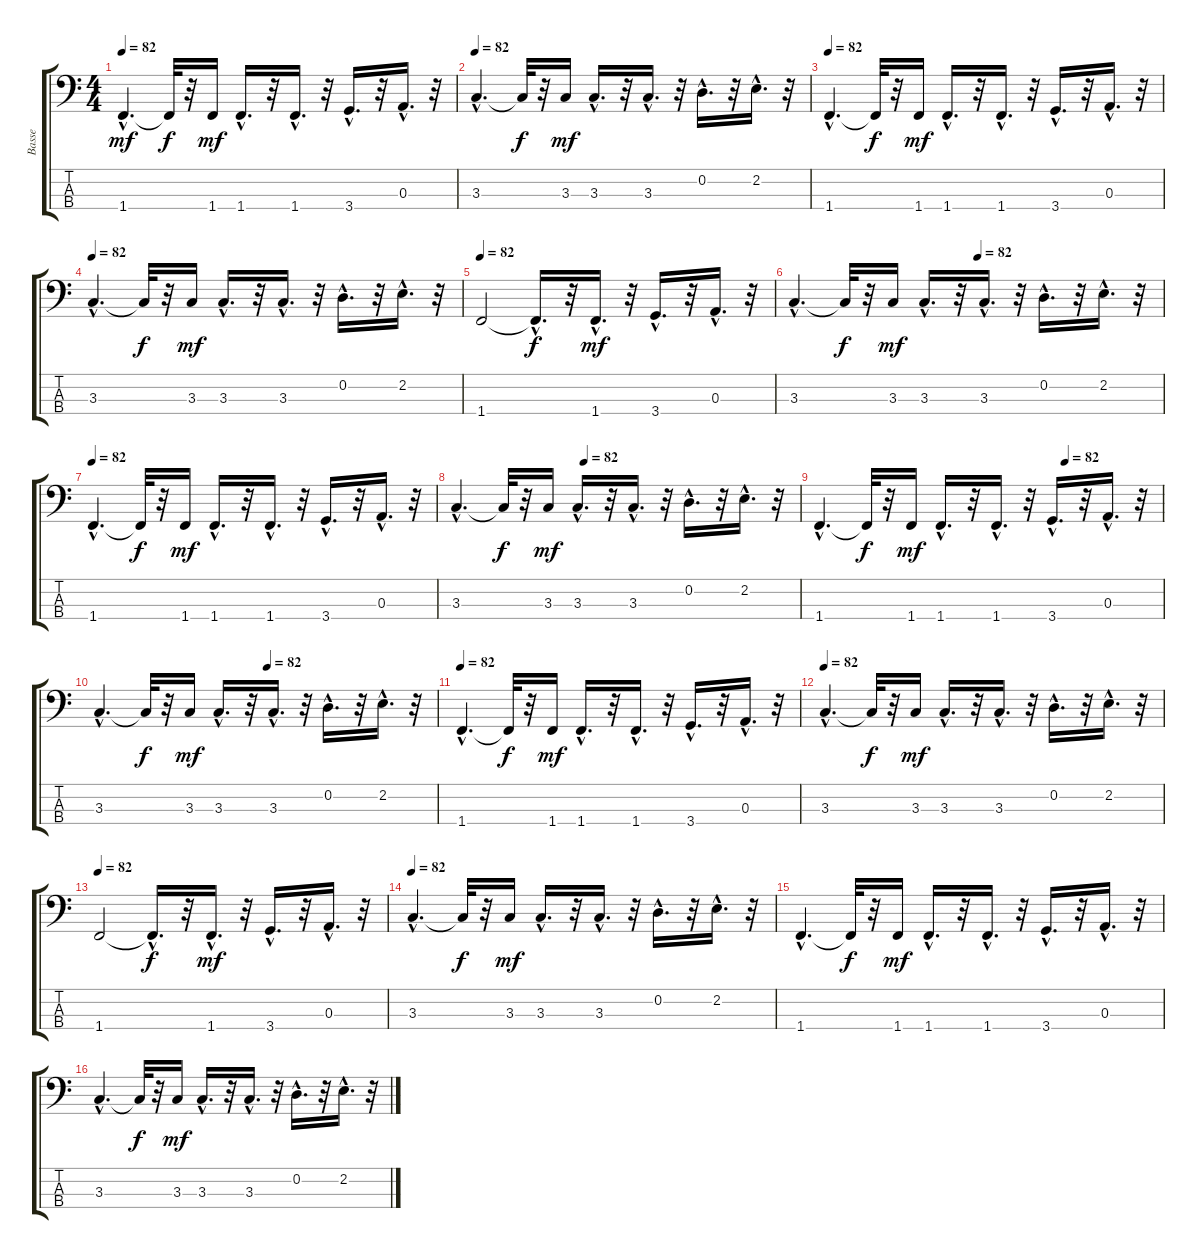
\track ("Basse" "Basse") {instrument acousticbass}
\staff {score tabs}
\tuning (G2 D2 A1 E1) {hide}
\ts (4 4)
\tempo 82
\clef f4
\ks c
1.4{hac}.4{d dy mf} 1.4{t}.32{dy f} r.32 1.4.16{dy mf} 1.4{hac}.16{d} r.32 1.4{hac}.16{d} r.32 3.4{hac}.16{d} r.32 0.3{hac}.16{d} r.32 |
\tempo 82
3.3{hac}.4{d} 3.3{t}.32{dy f} r.32 3.3.16{dy mf} 3.3{hac}.16{d} r.32 3.3{hac}.16{d} r.32 0.2{hac}.16{d} r.32 2.2{hac}.16{d} r.32 |
\tempo 82
1.4{hac}.4{d} 1.4{t}.32{dy f} r.32 1.4.16{dy mf} 1.4{hac}.16{d} r.32 1.4{hac}.16{d} r.32 3.4{hac}.16{d} r.32 0.3{hac}.16{d} r.32 |
\tempo 82
3.3{hac}.4{d} 3.3{t}.32{dy f} r.32 3.3.16{dy mf} 3.3{hac}.16{d} r.32 3.3{hac}.16{d} r.32 0.2{hac}.16{d} r.32 2.2{hac}.16{d} r.32 |
\tempo 82
1.4.2 1.4{hac t}.16{d dy f} r.32 1.4{hac}.16{d dy mf} r.32 3.4{hac}.16{d} r.32 0.3{hac}.16{d} r.32 |
\tempo (82 0.5)
3.3{hac}.4{d} 3.3{t}.32{dy f} r.32 3.3.16{dy mf} 3.3{hac}.16{d} r.32 3.3{hac}.16{d} r.32 0.2{hac}.16{d} r.32 2.2{hac}.16{d} r.32 |
\tempo 82
1.4{hac}.4{d} 1.4{t}.32{dy f} r.32 1.4.16{dy mf} 1.4{hac}.16{d} r.32 1.4{hac}.16{d} r.32 3.4{hac}.16{d} r.32 0.3{hac}.16{d} r.32 |
\tempo (82 0.375)
3.3{hac}.4{d} 3.3{t}.32{dy f} r.32 3.3.16{dy mf} 3.3{hac}.16{d} r.32 3.3{hac}.16{d} r.32 0.2{hac}.16{d} r.32 2.2{hac}.16{d} r.32 |
\tempo (82 0.71875)
1.4{hac}.4{d} 1.4{t}.32{dy f} r.32 1.4.16{dy mf} 1.4{hac}.16{d} r.32 1.4{hac}.16{d} r.32 3.4{hac}.16{d} r.32 0.3{hac}.16{d} r.32 |
\tempo (82 0.5)
3.3{hac}.4{d} 3.3{t}.32{dy f} r.32 3.3.16{dy mf} 3.3{hac}.16{d} r.32 3.3{hac}.16{d} r.32 0.2{hac}.16{d} r.32 2.2{hac}.16{d} r.32 |
\tempo 82
1.4{hac}.4{d} 1.4{t}.32{dy f} r.32 1.4.16{dy mf} 1.4{hac}.16{d} r.32 1.4{hac}.16{d} r.32 3.4{hac}.16{d} r.32 0.3{hac}.16{d} r.32 |
\tempo 82
3.3{hac}.4{d} 3.3{t}.32{dy f} r.32 3.3.16{dy mf} 3.3{hac}.16{d} r.32 3.3{hac}.16{d} r.32 0.2{hac}.16{d} r.32 2.2{hac}.16{d} r.32 |
\tempo 82
1.4.2 1.4{hac t}.16{d dy f} r.32 1.4{hac}.16{d dy mf} r.32 3.4{hac}.16{d} r.32 0.3{hac}.16{d} r.32 |
\tempo 82
3.3{hac}.4{d} 3.3{t}.32{dy f} r.32 3.3.16{dy mf} 3.3{hac}.16{d} r.32 3.3{hac}.16{d} r.32 0.2{hac}.16{d} r.32 2.2{hac}.16{d} r.32 |
1.4{hac}.4{d} 1.4{t}.32{dy f} r.32 1.4.16{dy mf} 1.4{hac}.16{d} r.32 1.4{hac}.16{d} r.32 3.4{hac}.16{d} r.32 0.3{hac}.16{d} r.32 |
3.3{hac}.4{d} 3.3{t}.32{dy f} r.32 3.3.16{dy mf} 3.3{hac}.16{d} r.32 3.3{hac}.16{d} r.32 0.2{hac}.16{d} r.32 2.2{hac}.16{d} r.32
